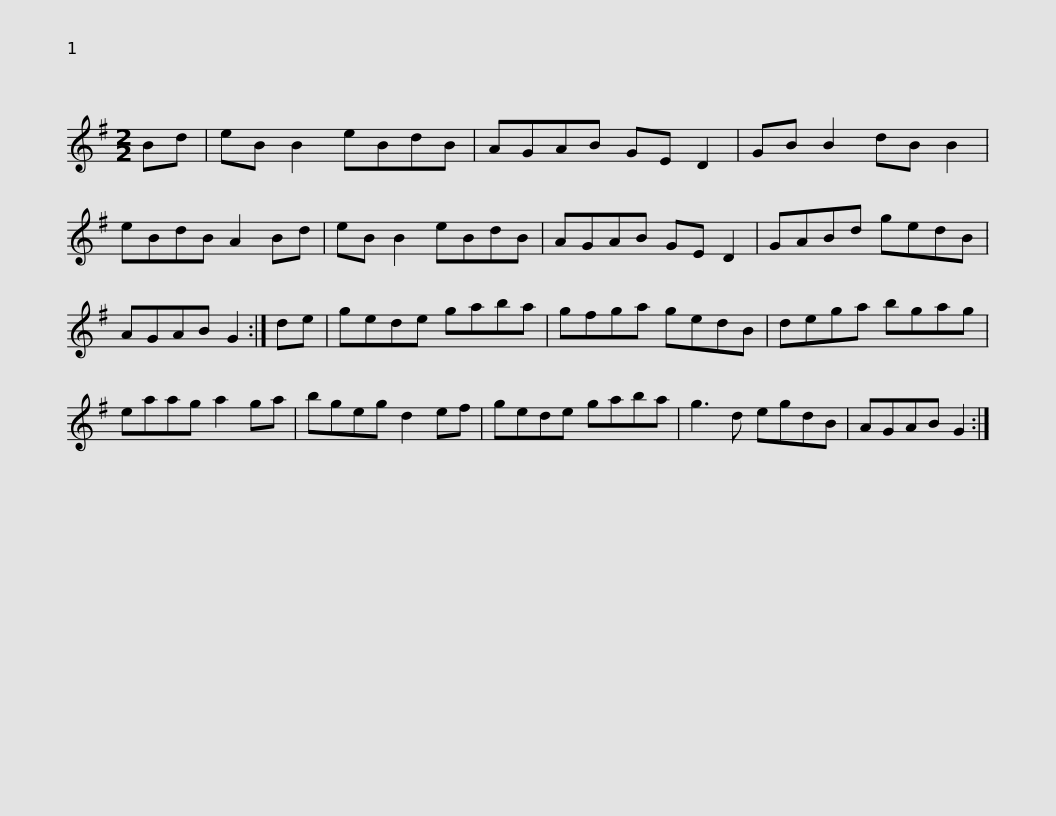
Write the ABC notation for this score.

X:1
L:1/8
M:2/2
I:linebreak $
K:G
V:1 treble
V:1
 Bd | eB B2 eBdB | AGAB GE D2 | GB B2 dB B2 | eBdB A2 Bd | %5
 eB B2 eBdB | AGAB GE D2 |$ GABd gedB | AGAB G2 :| de | %10
 gede gaba | gfga gedB | dega bgag |$ eaag a2 ga | bgeg d2 ef | %15
 gede gaba | g3 d egdB | AGAB G2 :| %18
